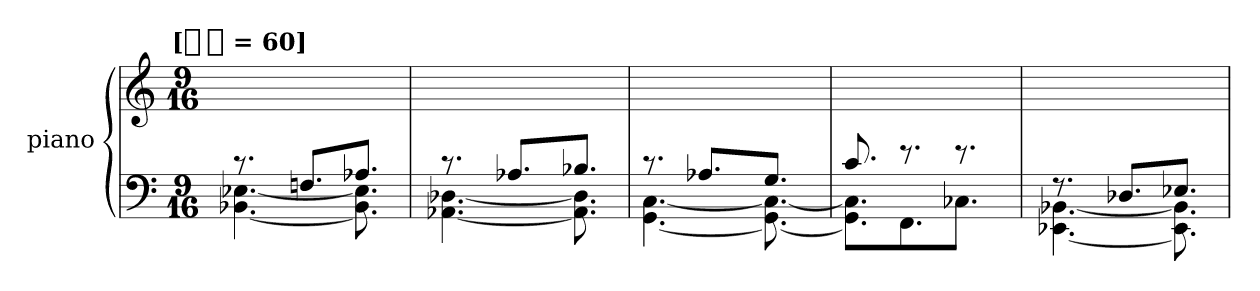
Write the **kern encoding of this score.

**kern	**kern
*part1	*part1
*staff2	*staff1
*I"piano	*
*I'Pno	*
*clefF4	*clefG2
*k[]	*k[]
*C:	*C:
!!LO:TX:omd:t=[[8th-dot] = 60]
*M9/16	*M9/16
*MM45	*MM45
=1	=1
*^	*
8.r	[4.BB-X [4.E-X	16ryy
.	.	16ryy
.	.	16ryy
8.FnL	.	8ryy
.	.	16ryy
8.A-XJ	8.BB-] 8.E-]	8ryy
.	.	16ryy
=2	=2	=2
8.r	[4.AA-X [4.D-X	16ryy
.	.	16ryy
.	.	16ryy
8.A-XL	.	16ryy
.	.	16ryy
.	.	16ryy
8.B-XJ	8.AA-] 8.D-]	8ryy
.	.	16ryy
=3	=3	=3
8.r	[4.GG [4.C	8ryy
.	.	16ryy
8.A-XL	.	16ryy
.	.	16ryy
.	.	16ryy
8.GJ	8.GG_ 8.C_	16ryy
.	.	16ryy
.	.	16ryy
=4	=4	=4
8.c	8.GG] 8.C]L	8ryy
.	.	16ryy
8.r	8.FF	8ryy
.	.	16ryy
8.r	8.C-XJ	16ryy
.	.	16ryy
.	.	16ryy
=5	=5	=5
8.r	[4.EE-X [4.BB-X	16ryy
.	.	16ryy
.	.	16ryy
8.D-XL	.	8ryy
.	.	16ryy
8.E-XJ	8.EE-] 8.BB-]	8ryy
.	.	16ryy
*v	*v	*
=	=
*-	*-
